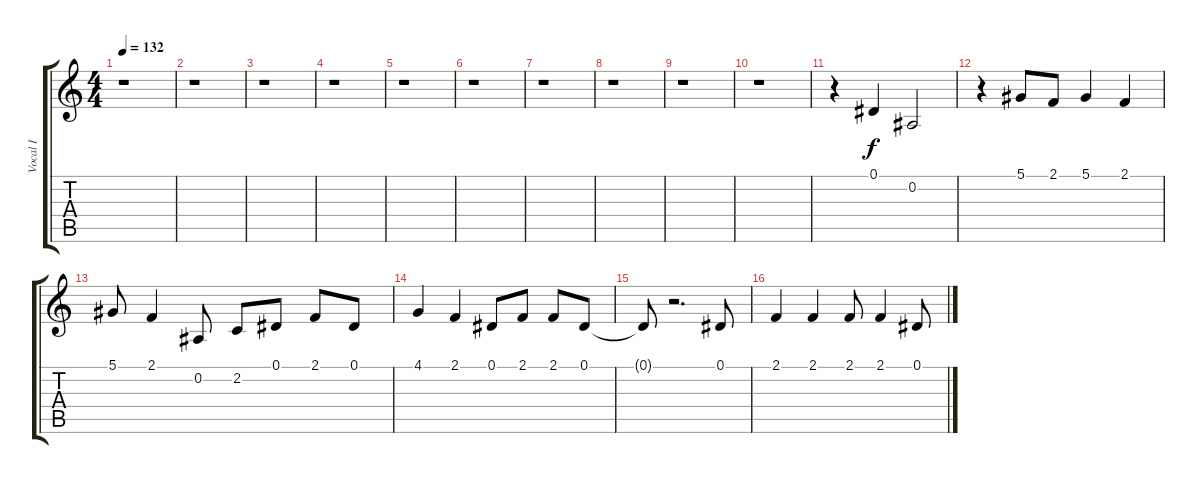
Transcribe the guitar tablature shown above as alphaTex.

\track ("Vocal I" "Vocal I") {instrument lead1square}
\staff {score tabs}
\tuning (Eb4 Bb3 Gb3 Db3 Ab2 Eb2) {hide}
\ts (4 4)
\tempo 132
\clef g2
\ks c
r.1{dy f} |
r.1 |
r.1 |
r.1 |
r.1 |
r.1 |
r.1 |
r.1 |
r.1 |
r.1 |
r.4 0.1.4 0.2.2 |
r.4 5.1.8 2.1.8 5.1.4 2.1.4 |
5.1.8 2.1.4 0.2.8 2.2.8 0.1.8 2.1.8 0.1.8 |
4.1.4 2.1.4 0.1.8 2.1.8 2.1.8 0.1.8 |
0.1{t}.8 r.2{d} 0.1.8 |
2.1.4 2.1.4 2.1.8 2.1.4 0.1.8
